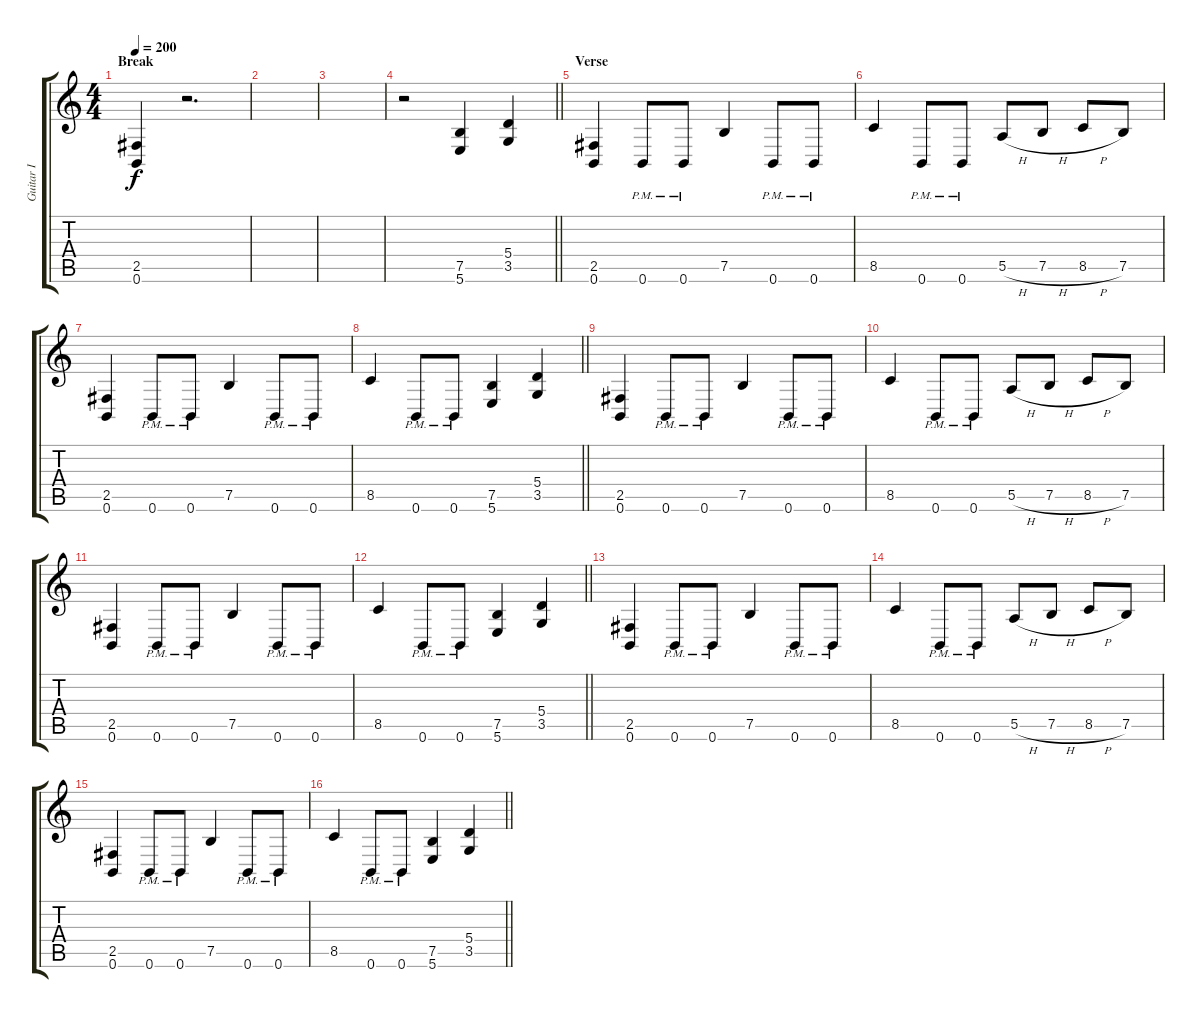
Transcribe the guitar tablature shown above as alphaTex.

\track ("Guitar I" "Guitar I") {instrument distortionguitar}
\staff {score tabs}
\tuning (B3 Gb3 D3 A2 E2 B1) {hide}
\ts (4 4)
\section ("" "Break")
\tempo 200
\clef g2
\ks c
(2.5 0.6).4{dy f} r.2{d} |
|
|
\barLineRight lightlight
r.2 (7.5 5.6).4 (5.4 3.5).4 |
\section ("" "Verse")
(2.5 0.6).4 0.6{pm}.8 0.6{pm}.8 7.5.4 0.6{pm}.8 0.6{pm}.8 |
8.5.4 0.6{pm}.8 0.6{pm}.8 5.5{h}.8 7.5{h}.8 8.5{h}.8 7.5.8 |
(2.5 0.6).4 0.6{pm}.8 0.6{pm}.8 7.5.4 0.6{pm}.8 0.6{pm}.8 |
\barLineRight lightlight
8.5.4 0.6{pm}.8 0.6{pm}.8 (7.5 5.6).4 (5.4 3.5).4 |
\section ("" "")
(2.5 0.6).4 0.6{pm}.8 0.6{pm}.8 7.5.4 0.6{pm}.8 0.6{pm}.8 |
8.5.4 0.6{pm}.8 0.6{pm}.8 5.5{h}.8 7.5{h}.8 8.5{h}.8 7.5.8 |
(2.5 0.6).4 0.6{pm}.8 0.6{pm}.8 7.5.4 0.6{pm}.8 0.6{pm}.8 |
\barLineRight lightlight
8.5.4 0.6{pm}.8 0.6{pm}.8 (7.5 5.6).4 (5.4 3.5).4 |
\section ("" "")
(2.5 0.6).4 0.6{pm}.8 0.6{pm}.8 7.5.4 0.6{pm}.8 0.6{pm}.8 |
8.5.4 0.6{pm}.8 0.6{pm}.8 5.5{h}.8 7.5{h}.8 8.5{h}.8 7.5.8 |
(2.5 0.6).4 0.6{pm}.8 0.6{pm}.8 7.5.4 0.6{pm}.8 0.6{pm}.8 |
\barLineRight lightlight
8.5.4 0.6{pm}.8 0.6{pm}.8 (7.5 5.6).4 (5.4 3.5).4
